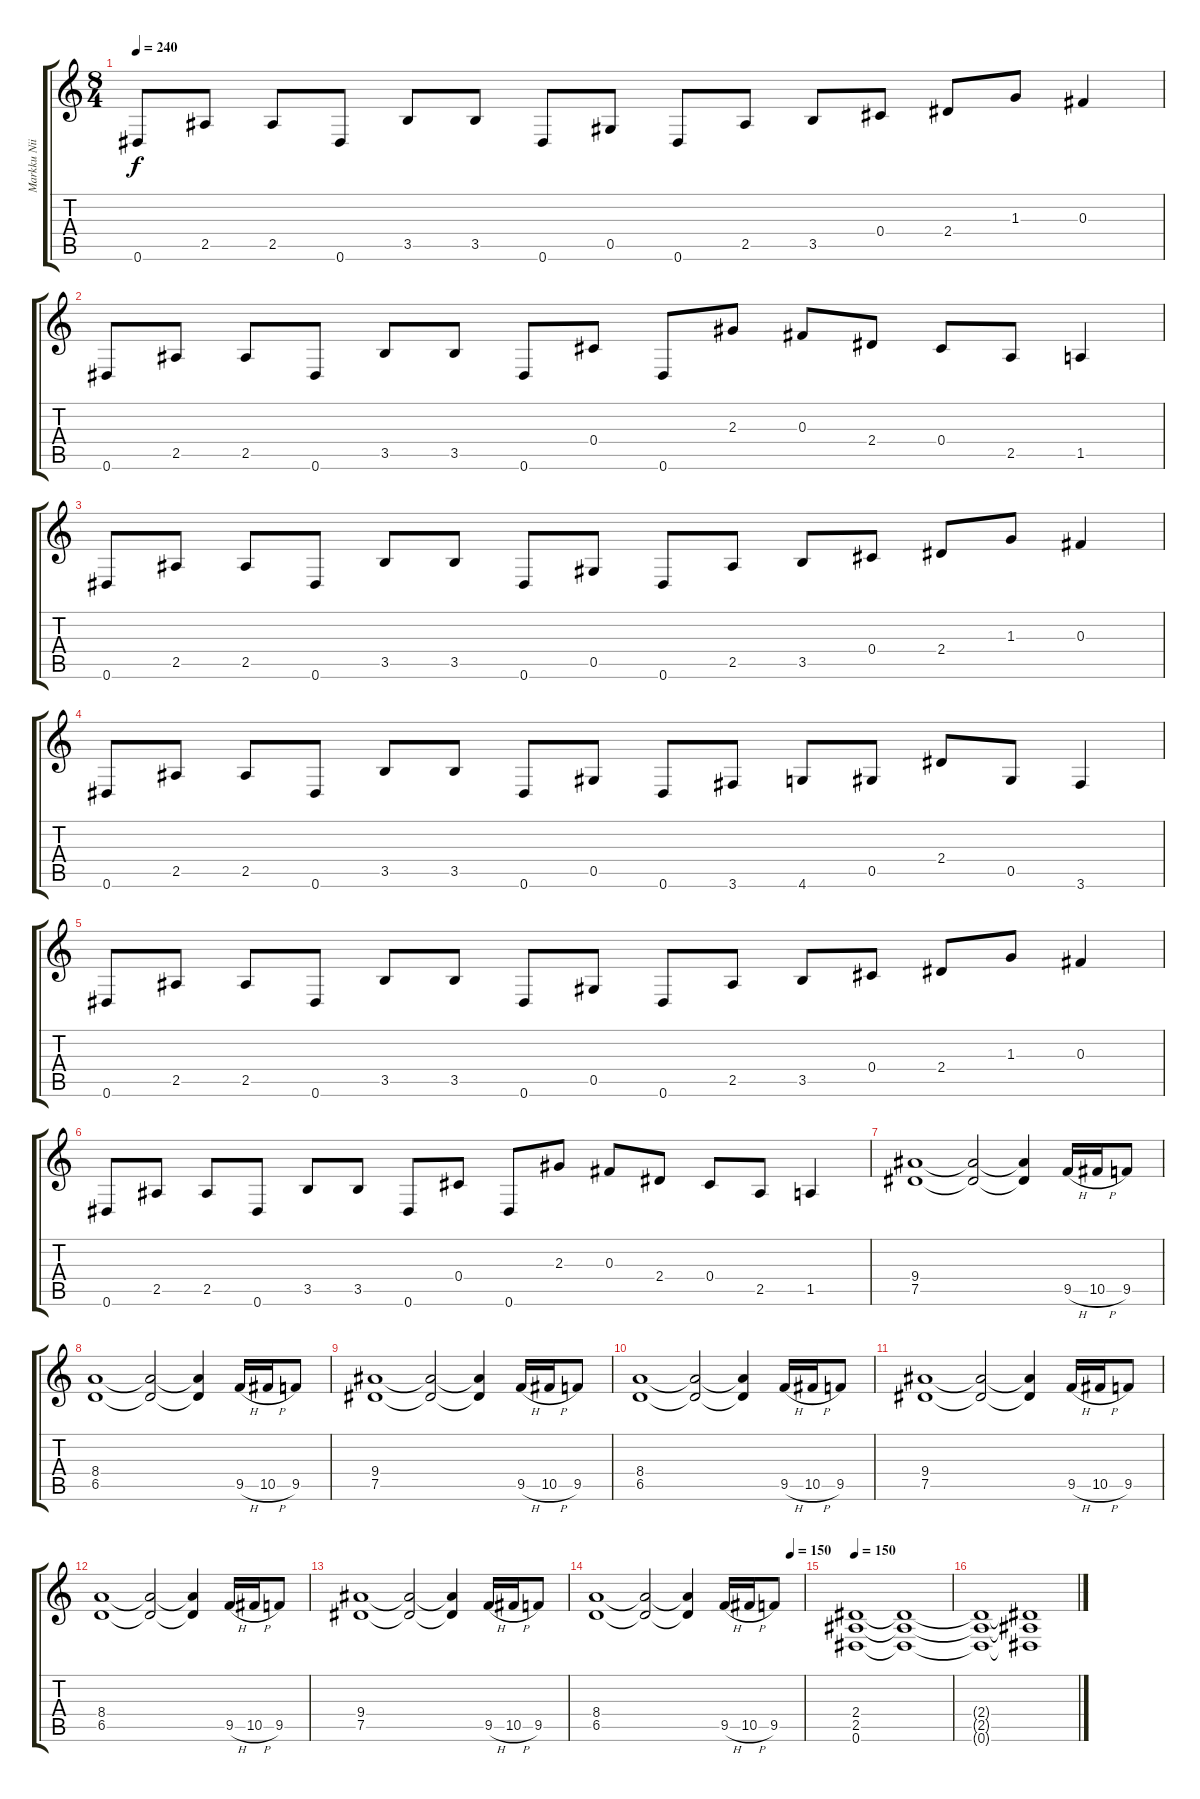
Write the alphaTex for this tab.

\track ("Markku Niiranen" "Markku Nii") {instrument distortionguitar}
\staff {score tabs}
\tuning (Eb4 Bb3 Gb3 Db3 Ab2 Eb2) {hide}
\ts (8 4)
\tempo 240
\clef g2
\ks c
0.6.8{dy f} 2.5.8 2.5.8 0.6.8 3.5.8 3.5.8 0.6.8 0.5.8 0.6.8 2.5.8 3.5.8 0.4.8 2.4.8 1.3.8 0.3.4 |
0.6.8 2.5.8 2.5.8 0.6.8 3.5.8 3.5.8 0.6.8 0.4.8 0.6.8 2.3.8 0.3.8 2.4.8 0.4.8 2.5.8 1.5.4 |
0.6.8 2.5.8 2.5.8 0.6.8 3.5.8 3.5.8 0.6.8 0.5.8 0.6.8 2.5.8 3.5.8 0.4.8 2.4.8 1.3.8 0.3.4 |
0.6.8 2.5.8 2.5.8 0.6.8 3.5.8 3.5.8 0.6.8 0.5.8 0.6.8 3.6.8 4.6.8 0.5.8 2.4.8 0.5.8 3.6.4 |
0.6.8 2.5.8 2.5.8 0.6.8 3.5.8 3.5.8 0.6.8 0.5.8 0.6.8 2.5.8 3.5.8 0.4.8 2.4.8 1.3.8 0.3.4 |
0.6.8 2.5.8 2.5.8 0.6.8 3.5.8 3.5.8 0.6.8 0.4.8 0.6.8 2.3.8 0.3.8 2.4.8 0.4.8 2.5.8 1.5.4 |
(9.4 7.5).1 (9.4{t} 7.5{t}).2 (9.4{t} 7.5{t}).4 9.5{h}.16 10.5{h}.16 9.5.8 |
(8.4 6.5).1 (8.4{t} 6.5{t}).2 (8.4{t} 6.5{t}).4 9.5{h}.16 10.5{h}.16 9.5.8 |
(9.4 7.5).1 (9.4{t} 7.5{t}).2 (9.4{t} 7.5{t}).4 9.5{h}.16 10.5{h}.16 9.5.8 |
(8.4 6.5).1 (8.4{t} 6.5{t}).2 (8.4{t} 6.5{t}).4 9.5{h}.16 10.5{h}.16 9.5.8 |
(9.4 7.5).1 (9.4{t} 7.5{t}).2 (9.4{t} 7.5{t}).4 9.5{h}.16 10.5{h}.16 9.5.8 |
(8.4 6.5).1 (8.4{t} 6.5{t}).2 (8.4{t} 6.5{t}).4 9.5{h}.16 10.5{h}.16 9.5.8 |
(9.4 7.5).1 (9.4{t} 7.5{t}).2 (9.4{t} 7.5{t}).4 9.5{h}.16 10.5{h}.16 9.5.8 |
\tempo (150 0.9375)
(8.4 6.5).1 (8.4{t} 6.5{t}).2 (8.4{t} 6.5{t}).4 9.5{h}.16 10.5{h}.16 9.5.8 |
\tempo 150
(2.4 2.5 0.6).1 (2.4{t} 2.5{t} 0.6{t}).1 |
(2.4{t} 2.5{t} 0.6{t}).1 (2.4{t} 2.5{t} 0.6{t}).1
